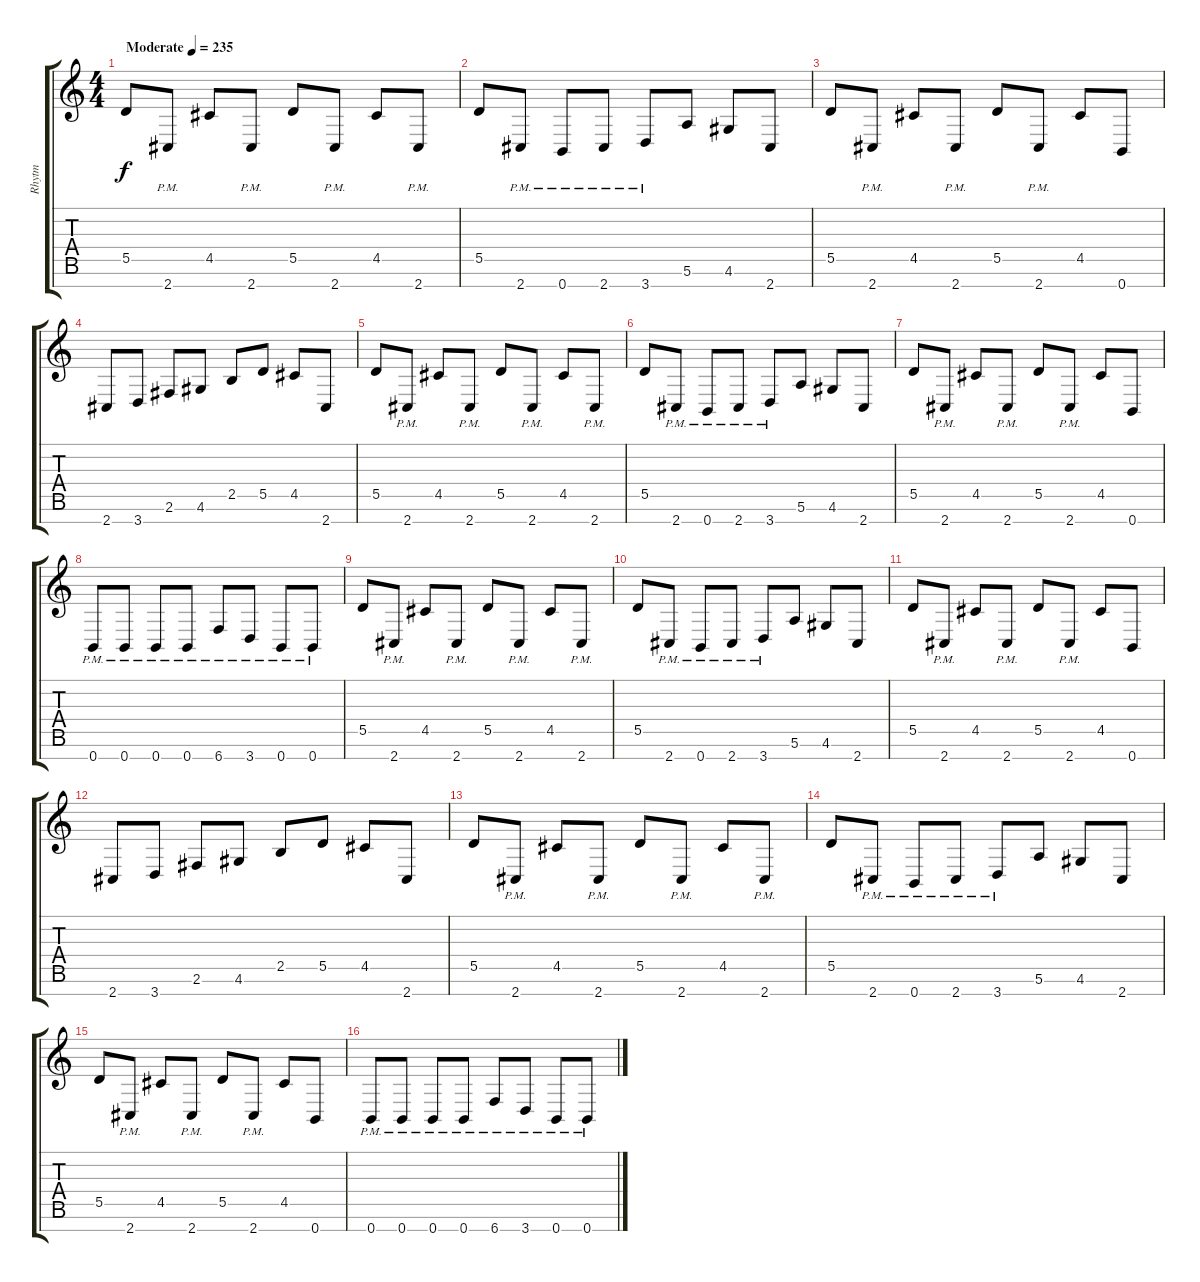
\track ("Rhytm" "Rhytm") {instrument distortionguitar}
\staff {score tabs}
\tuning (E4 B3 G3 D3 A2 E2 B1) {hide}
\ts (4 4)
\tempo (235 "Moderate")
\clef g2
\ks c
5.5.8{dy f instrument distortionguitar} 2.7{pm}.8 4.5.8 2.7{pm}.8 5.5.8 2.7{pm}.8 4.5.8 2.7{pm}.8 |
5.5.8 2.7{pm}.8 0.7{pm}.8 2.7{pm}.8 3.7{pm}.8 5.6.8 4.6.8 2.7.8 |
5.5.8 2.7{pm}.8 4.5.8 2.7{pm}.8 5.5.8 2.7{pm}.8 4.5.8 0.7.8 |
2.7.8 3.7.8 2.6.8 4.6.8 2.5.8 5.5.8 4.5.8 2.7.8 |
5.5.8 2.7{pm}.8 4.5.8 2.7{pm}.8 5.5.8 2.7{pm}.8 4.5.8 2.7{pm}.8 |
5.5.8 2.7{pm}.8 0.7{pm}.8 2.7{pm}.8 3.7{pm}.8 5.6.8 4.6.8 2.7.8 |
5.5.8 2.7{pm}.8 4.5.8 2.7{pm}.8 5.5.8 2.7{pm}.8 4.5.8 0.7.8 |
0.7{pm}.8 0.7{pm}.8 0.7{pm}.8 0.7{pm}.8 6.7{pm}.8 3.7{pm}.8 0.7{pm}.8 0.7{pm}.8 |
5.5.8 2.7{pm}.8 4.5.8 2.7{pm}.8 5.5.8 2.7{pm}.8 4.5.8 2.7{pm}.8 |
5.5.8 2.7{pm}.8 0.7{pm}.8 2.7{pm}.8 3.7{pm}.8 5.6.8 4.6.8 2.7.8 |
5.5.8 2.7{pm}.8 4.5.8 2.7{pm}.8 5.5.8 2.7{pm}.8 4.5.8 0.7.8 |
2.7.8 3.7.8 2.6.8 4.6.8 2.5.8 5.5.8 4.5.8 2.7.8 |
5.5.8 2.7{pm}.8 4.5.8 2.7{pm}.8 5.5.8 2.7{pm}.8 4.5.8 2.7{pm}.8 |
5.5.8 2.7{pm}.8 0.7{pm}.8 2.7{pm}.8 3.7{pm}.8 5.6.8 4.6.8 2.7.8 |
5.5.8 2.7{pm}.8 4.5.8 2.7{pm}.8 5.5.8 2.7{pm}.8 4.5.8 0.7.8 |
0.7{pm}.8 0.7{pm}.8 0.7{pm}.8 0.7{pm}.8 6.7{pm}.8 3.7{pm}.8 0.7{pm}.8 0.7{pm}.8
